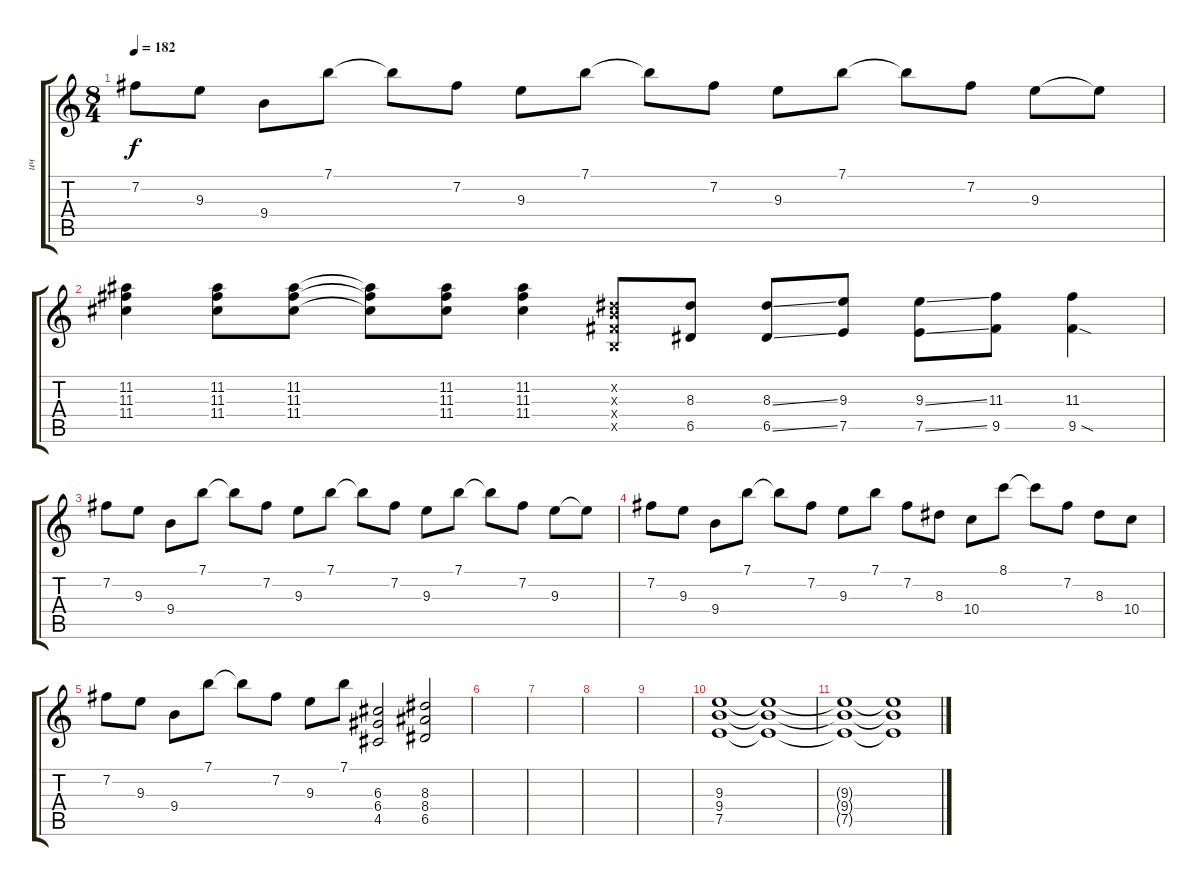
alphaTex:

\track ("ич" "ич") {instrument distortionguitar}
\staff {score tabs}
\tuning (E4 B3 G3 D3 A2 E2) {hide}
\ts (8 4)
\tempo 182
\clef g2
\ks c
7.2.8{dy f} 9.3.8 9.4.8 7.1.8 7.1{t}.8 7.2.8 9.3.8 7.1.8 7.1{t}.8 7.2.8 9.3.8 7.1.8 7.1{t}.8 7.2.8 9.3.8 9.3{t}.8 |
(11.2 11.3 11.4).4 (11.2 11.3 11.4).8 (11.2 11.3 11.4).8 (11.2{t} 11.3{t} 11.4{t}).8 (11.2 11.3 11.4).8 (11.2 11.3 11.4).4 (4.2{x} 4.3{x} 4.4{x} 2.5{x}).8 (8.3 6.5).8 (8.3{ss} 6.5{ss}).8 (9.3 7.5).8 (9.3{ss} 7.5{ss}).8 (11.3 9.5).8 (11.3 9.5{sod}).4 |
7.2.8 9.3.8 9.4.8 7.1.8 7.1{t}.8 7.2.8 9.3.8 7.1.8 7.1{t}.8 7.2.8 9.3.8 7.1.8 7.1{t}.8 7.2.8 9.3.8 9.3{t}.8 |
7.2.8 9.3.8 9.4.8 7.1.8 7.1{t}.8 7.2.8 9.3.8 7.1.8 7.2.8 8.3.8 10.4.8 8.1.8 8.1{t}.8 7.2.8 8.3.8 10.4.8 |
7.2.8 9.3.8 9.4.8 7.1.8 7.1{t}.8 7.2.8 9.3.8 7.1.8 (6.3 6.4 4.5).2 (8.3 8.4 6.5).2 |
|
|
|
|
(9.3 9.4 7.5).1 (9.3{t} 9.4{t} 7.5{t}).1 |
(9.3{t} 9.4{t} 7.5{t}).1 (9.3{t} 9.4{t} 7.5{t}).1
